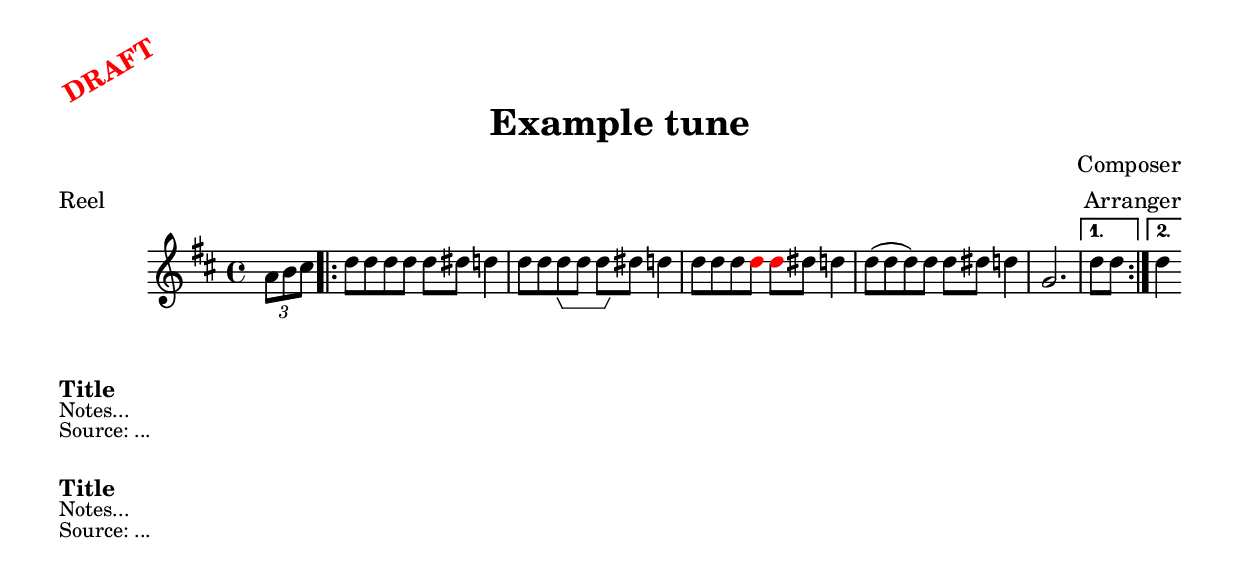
\version "2.20.0"
\language "english"

\paper {
  print-all-headers = ##t
}

% This is only needed if using Analysis brackets (startGroup)
\layout {
  \context {
    \Voice
    \consists Horizontal_bracket_engraver
  }
}

\markup \rotate #30 \large \bold \with-color "red" "DRAFT"

\score {
  \header {
    arranger = "Arranger"
    composer = "Composer"
    meter = "Reel"
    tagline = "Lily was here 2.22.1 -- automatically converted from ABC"
    title = "Example tune"
    transcription = "Transcription"
  }

  \absolute {
    \time 4/4
    \key d \major

    \partial 4 \tuplet 3/2 {   a'8    b'8    cs''8  } |

    \repeat volta 2 {
      d''8    d''8    d''8    d''8    d''8    ds''8    d''4  |
      d''8    d''8    d''8\startGroup   d''8    d''8\stopGroup    ds''8    d''4  |
      d''8    d''8    d''8
      \override NoteHead.color = #red
        d''8    d''8
      \override NoteHead.color = #black
      ds''8    d''4  |
      d''8    (d''8    d''8 -)    d''8    d''8    ds''8    d''4  |
      \partial 2. g'2. |
    }
    \alternative {
      {
        d''8 d''8
      }
      {
        d''4
      }
    }
  }
}

\markup \bold { Title }
\markup \smaller \wordwrap {
Notes...
}
\markup \smaller \wordwrap { Source: ... }

\markup \vspace #1

\markup \bold { Title }
\markup \smaller \wordwrap {
Notes...
}
\markup \smaller \wordwrap { Source: ... }
